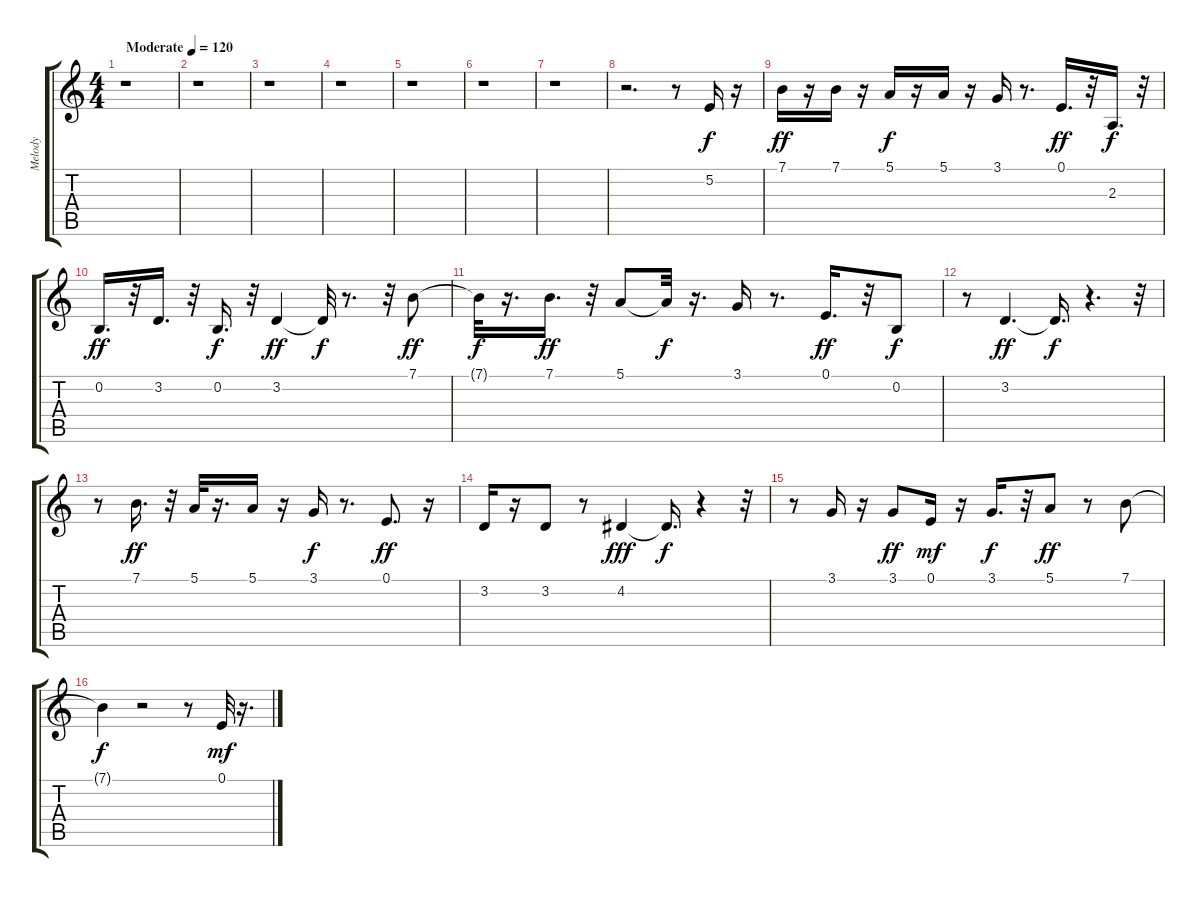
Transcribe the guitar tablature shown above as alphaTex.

\track ("Melody " "Melody ") {instrument vibraphone}
\staff {score tabs}
\tuning (E4 B3 G3 D3 A2 E2) {hide}
\ts (4 4)
\tempo (120 "Moderate")
\clef g2
\ks c
r.1{dy f instrument vibraphone} |
r.1 |
r.1 |
r.1 |
r.1 |
r.1 |
r.1 |
r.2{d} r.8 5.2.16 r.16 |
7.1.16{dy ff} r.16 7.1.16 r.16 5.1.16{dy f} r.16 5.1.16 r.16 3.1.16 r.8{d} 0.1.16{d dy ff} r.32 2.3.16{d dy f} r.32 |
0.2.16{d dy ff} r.32 3.2.16{d} r.32 0.2.16{d dy f} r.32 3.2.4{dy ff} 3.2{t}.32{dy f} r.8{d} r.32 7.1.8{dy ff} |
7.1{t}.32{dy f} r.16{d} 7.1.16{d dy ff} r.32 5.1.8 5.1{t}.32{dy f} r.16{d} 3.1.16 r.8{d} 0.1.16{d dy ff} r.32 0.2.8{dy f} |
r.8 3.2.4{d dy ff} 3.2{t}.16{d dy f} r.4{d} r.32 |
r.8 7.1.16{d dy ff} r.32 5.1.32 r.16{d} 5.1.16 r.16 3.1.16{dy f} r.8{d} 0.1.8{d dy ff} r.16 |
3.2.16 r.16 3.2.8 r.8 4.2.4{dy fff} 4.2{t}.16{d dy f} r.4 r.32 |
r.8 3.1.16 r.16 3.1.8{dy ff} 0.1.16{dy mf} r.16 3.1.16{d dy f} r.32 5.1.8{dy ff} r.8 7.1.8 |
7.1{t}.4{dy f} r.2 r.8 0.1.32{dy mf} r.16{d}
